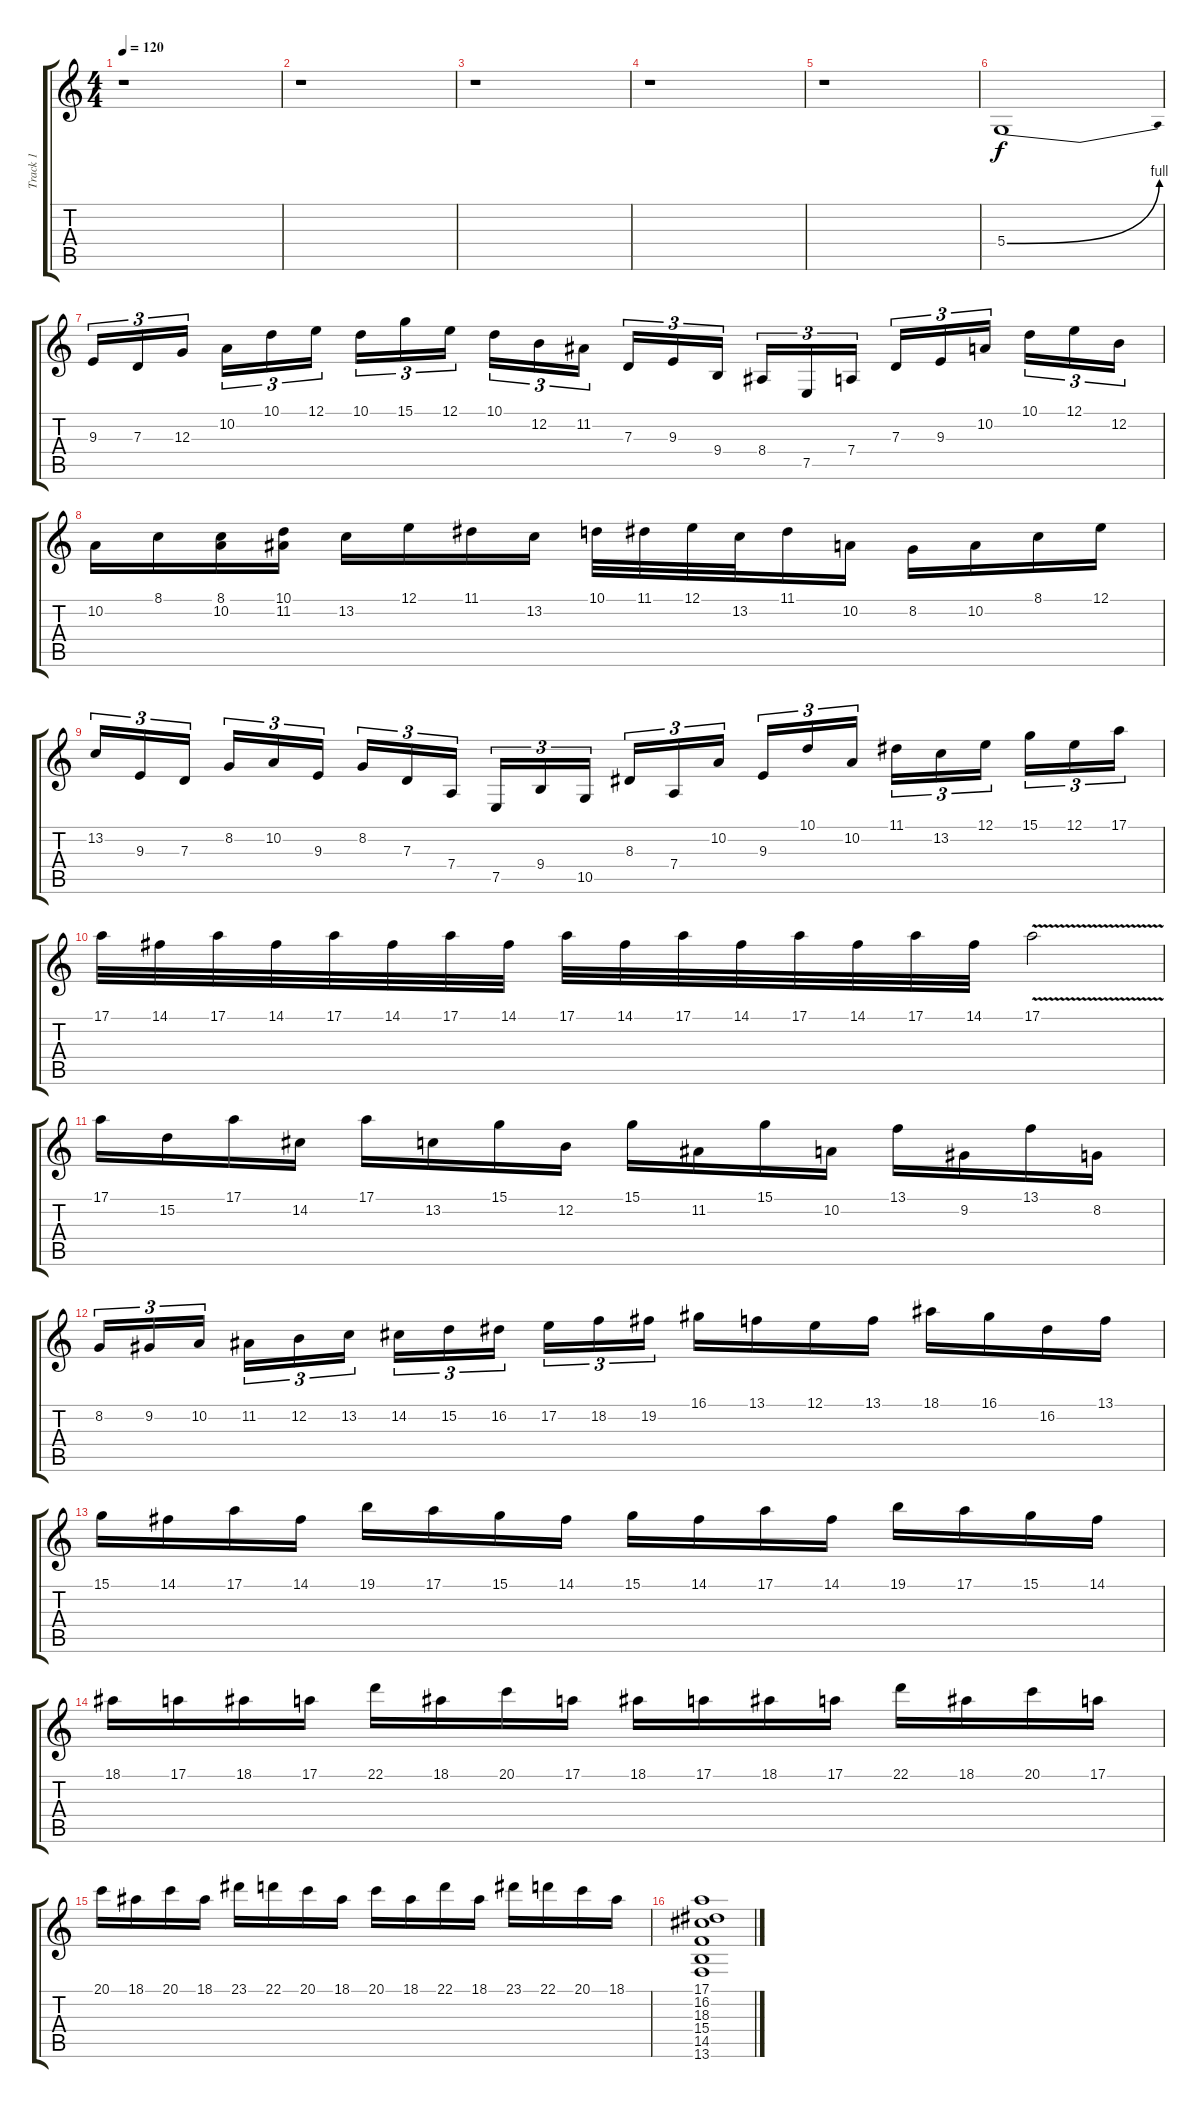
\track ("Track 1" "Track 1") {instrument kalimba}
\staff {score tabs}
\tuning (E4 B3 G3 D3 A2 E2) {hide}
\ts (4 4)
\tempo 120
\clef g2
\ks c
r.1{dy f} |
r.1 |
r.1 |
r.1 |
r.1 |
5.4{be (bend 0 0 60 4)}.1{instrument lead5charang} |
9.3.16{tu (3 2)} 7.3.16{tu (3 2)} 12.3.16{tu (3 2)} 10.2.16{tu (3 2)} 10.1.16{tu (3 2)} 12.1.16{tu (3 2)} 10.1.16{tu (3 2)} 15.1.16{tu (3 2)} 12.1.16{tu (3 2)} 10.1.16{tu (3 2)} 12.2.16{tu (3 2)} 11.2.16{tu (3 2)} 7.3.16{tu (3 2)} 9.3.16{tu (3 2)} 9.4.16{tu (3 2)} 8.4.16{tu (3 2)} 7.5.16{tu (3 2)} 7.4.16{tu (3 2)} 7.3.16{tu (3 2)} 9.3.16{tu (3 2)} 10.2.16{tu (3 2)} 10.1.16{tu (3 2)} 12.1.16{tu (3 2)} 12.2.16{tu (3 2)} |
10.2.16 8.1.16 (8.1 10.2).16 (10.1 11.2).16 13.2.16 12.1.16 11.1.16 13.2.16 10.1.32 11.1.32 12.1.32 13.2.32 11.1.16 10.2.16 8.2.16 10.2.16 8.1.16 12.1.16 |
13.2.16{tu (3 2)} 9.3.16{tu (3 2)} 7.3.16{tu (3 2)} 8.2.16{tu (3 2)} 10.2.16{tu (3 2)} 9.3.16{tu (3 2)} 8.2.16{tu (3 2)} 7.3.16{tu (3 2)} 7.4.16{tu (3 2)} 7.5.16{tu (3 2)} 9.4.16{tu (3 2)} 10.5.16{tu (3 2)} 8.3.16{tu (3 2)} 7.4.16{tu (3 2)} 10.2.16{tu (3 2)} 9.3.16{tu (3 2)} 10.1.16{tu (3 2)} 10.2.16{tu (3 2)} 11.1.16{tu (3 2)} 13.2.16{tu (3 2)} 12.1.16{tu (3 2)} 15.1.16{tu (3 2)} 12.1.16{tu (3 2)} 17.1.16{tu (3 2)} |
17.1.32 14.1.32 17.1.32 14.1.32 17.1.32 14.1.32 17.1.32 14.1.32 17.1.32 14.1.32 17.1.32 14.1.32 17.1.32 14.1.32 17.1.32 14.1.32 17.1{v}.2 |
17.1.16 15.2.16 17.1.16 14.2.16 17.1.16 13.2.16 15.1.16 12.2.16 15.1.16 11.2.16 15.1.16 10.2.16 13.1.16 9.2.16 13.1.16 8.2.16 |
8.2.16{tu (3 2)} 9.2.16{tu (3 2)} 10.2.16{tu (3 2)} 11.2.16{tu (3 2)} 12.2.16{tu (3 2)} 13.2.16{tu (3 2)} 14.2.16{tu (3 2)} 15.2.16{tu (3 2)} 16.2.16{tu (3 2)} 17.2.16{tu (3 2)} 18.2.16{tu (3 2)} 19.2.16{tu (3 2)} 16.1.16 13.1.16 12.1.16 13.1.16 18.1.16 16.1.16 16.2.16 13.1.16 |
15.1.16 14.1.16 17.1.16 14.1.16 19.1.16 17.1.16 15.1.16 14.1.16 15.1.16 14.1.16 17.1.16 14.1.16 19.1.16 17.1.16 15.1.16 14.1.16 |
18.1.16 17.1.16 18.1.16 17.1.16 22.1.16 18.1.16 20.1.16 17.1.16 18.1.16 17.1.16 18.1.16 17.1.16 22.1.16 18.1.16 20.1.16 17.1.16 |
20.1.16 18.1.16 20.1.16 18.1.16 23.1.16 22.1.16 20.1.16 18.1.16 20.1.16 18.1.16 22.1.16 18.1.16 23.1.16 22.1.16 20.1.16 18.1.16 |
(17.1 16.2 18.3 15.4 14.5 13.6).1
